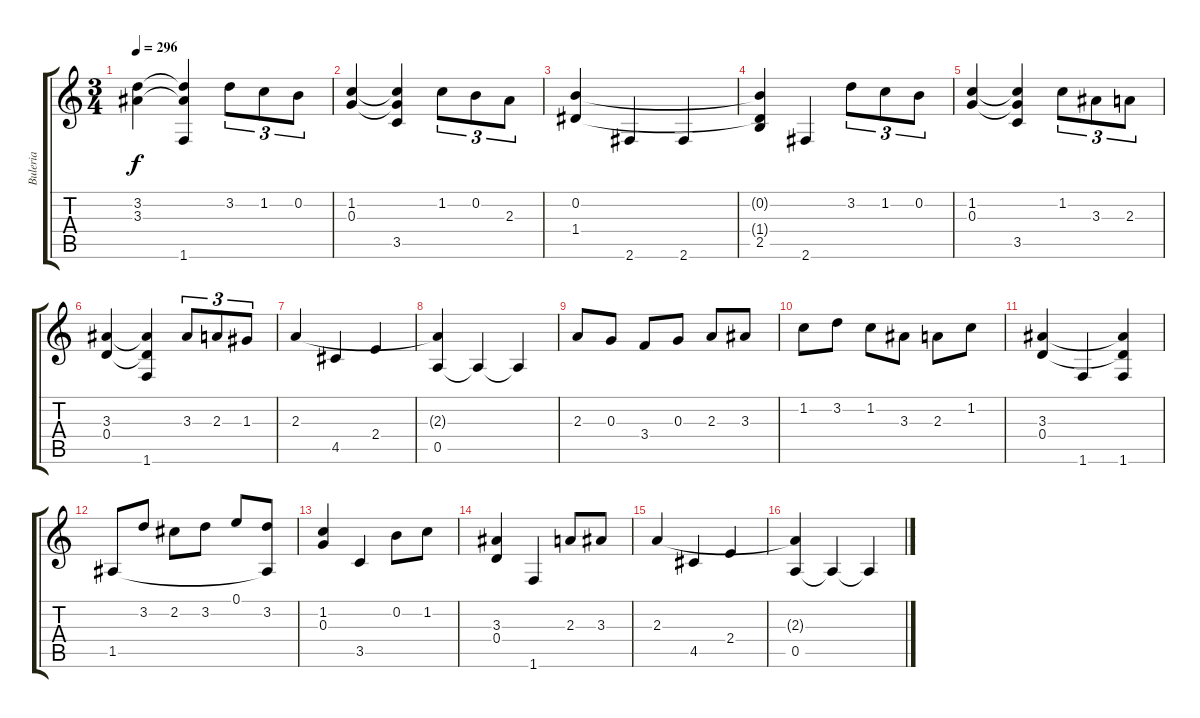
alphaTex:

\track ("Buleria" "Buleria") {instrument acousticguitarnylon}
\staff {score tabs}
\tuning (E4 B3 G3 D3 A2 E2) {hide}
\ts (3 4)
\tempo 296
\clef g2
\ks c
(3.2 3.3).4{dy f} (3.2{t} 3.3{t} 1.6).4 3.2.8{tu (3 2)} 1.2.8{tu (3 2)} 0.2.8{tu (3 2)} |
(1.2 0.3).4 (1.2{t} 0.3{t} 3.5).4 1.2.8{tu (3 2)} 0.2.8{tu (3 2)} 2.3.8{tu (3 2)} |
(0.2 1.4).4 2.6.4 2.6.4 |
(0.2{t} 1.4{t} 2.5).4 2.6.4 3.2.8{tu (3 2)} 1.2.8{tu (3 2)} 0.2.8{tu (3 2)} |
(1.2 0.3).4 (1.2{t} 0.3{t} 3.5).4 1.2.8{tu (3 2)} 3.3.8{tu (3 2)} 2.3.8{tu (3 2)} |
(3.3 0.4).4 (3.3{t} 0.4{t} 1.6).4 3.3.8{tu (3 2)} 2.3.8{tu (3 2)} 1.3.8{tu (3 2)} |
2.3.4 4.5.4 2.4.4 |
(2.3{t} 0.5).4 0.5{t}.4 0.5{t}.4 |
2.3.8 0.3.8 3.4.8 0.3.8 2.3.8 3.3.8 |
1.2.8 3.2.8 1.2.8 3.3.8 2.3.8 1.2.8 |
(3.3 0.4).4 1.6.4 (3.3{t} 0.4{t} 1.6).4 |
1.5.8 3.2.8 2.2.8 3.2.8 0.1.8 (3.2 1.5{t}).8 |
(1.2 0.3).4 3.5.4 0.2.8 1.2.8 |
(3.3 0.4).4 1.6.4 2.3.8 3.3.8 |
2.3.4 4.5.4 2.4.4 |
(2.3{t} 0.5).4 0.5{t}.4 0.5{t}.4
